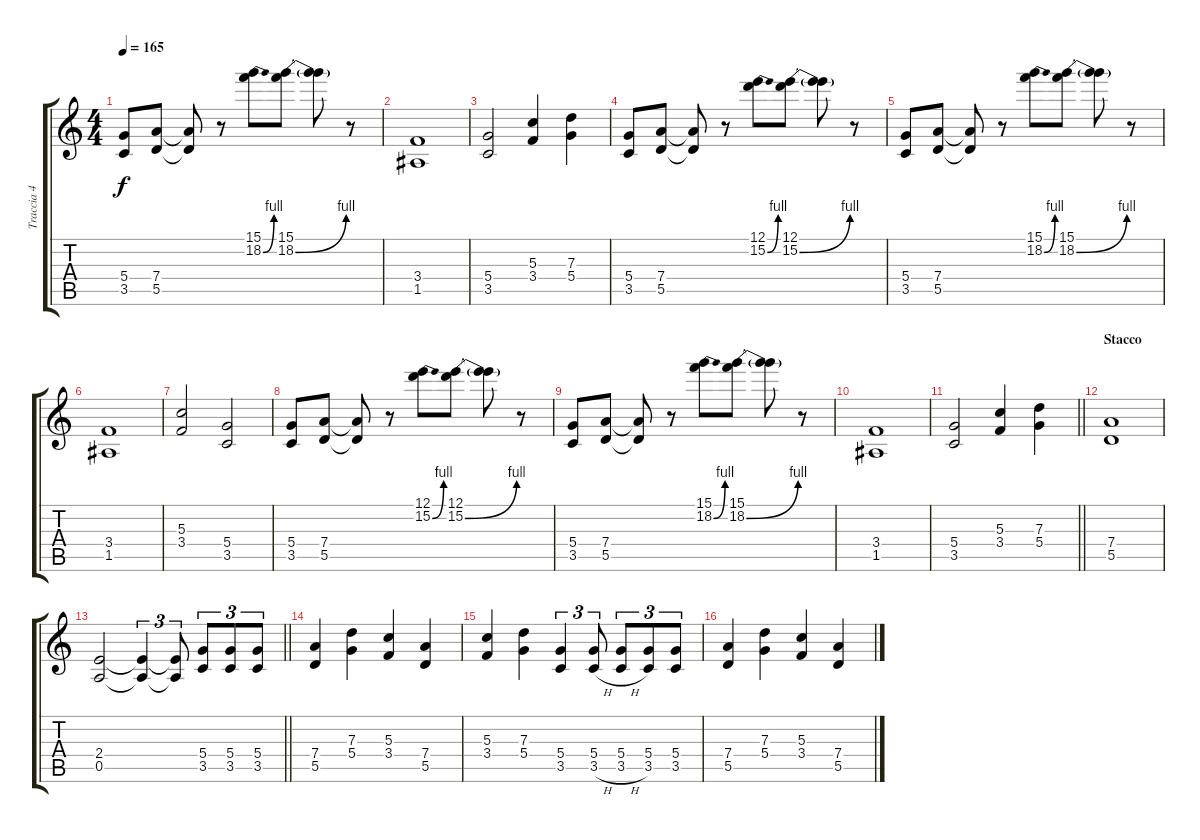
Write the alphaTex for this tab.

\track ("Traccia 4" "Traccia 4") {instrument distortionguitar}
\staff {score tabs}
\tuning (E4 B3 G3 D3 A2 E2) {hide}
\ts (4 4)
\tempo 165
\clef g2
\ks c
(5.4 3.5).8{dy f} (7.4 5.5).8 (7.4{t} 5.5{t}).8 r.8 (15.1 18.2{be (bend 0 0 60 4)}).8 (15.1 18.2{be (bend 0 0 60 4)}).8 (15.1{t} 18.2{t}).8 r.8 |
(3.4 1.5).1 |
(5.4 3.5).2 (5.3 3.4).4 (7.3 5.4).4 |
(5.4 3.5).8 (7.4 5.5).8 (7.4{t} 5.5{t}).8 r.8 (12.1 15.2{be (bend 0 0 60 4)}).8 (12.1 15.2{be (bend 0 0 60 4)}).8 (12.1{t} 15.2{t}).8 r.8 |
(5.4 3.5).8 (7.4 5.5).8 (7.4{t} 5.5{t}).8 r.8 (15.1 18.2{be (bend 0 0 60 4)}).8 (15.1 18.2{be (bend 0 0 60 4)}).8 (15.1{t} 18.2{t}).8 r.8 |
(3.4 1.5).1 |
(5.3 3.4).2 (5.4 3.5).2 |
(5.4 3.5).8 (7.4 5.5).8 (7.4{t} 5.5{t}).8 r.8 (12.1 15.2{be (bend 0 0 60 4)}).8 (12.1 15.2{be (bend 0 0 60 4)}).8 (12.1{t} 15.2{t}).8 r.8 |
(5.4 3.5).8 (7.4 5.5).8 (7.4{t} 5.5{t}).8 r.8 (15.1 18.2{be (bend 0 0 60 4)}).8 (15.1 18.2{be (bend 0 0 60 4)}).8 (15.1{t} 18.2{t}).8 r.8 |
(3.4 1.5).1 |
\barLineRight lightlight
(5.4 3.5).2 (5.3 3.4).4 (7.3 5.4).4 |
\section ("" "Stacco")
(7.4 5.5).1 |
\barLineRight lightlight
(2.4 0.5).2 (2.4{t} 0.5{t}).4{tu (3 2)} (2.4{t} 0.5{t}).8{tu (3 2)} (5.4 3.5).8{tu (3 2)} (5.4 3.5).8{tu (3 2)} (5.4 3.5).8{tu (3 2)} |
\section ("" "")
(7.4 5.5).4 (7.3 5.4).4 (5.3 3.4).4 (7.4 5.5).4 |
(5.3 3.4).4 (7.3 5.4).4 (5.4 3.5).4{tu (3 2)} (5.4 3.5{h}).8{tu (3 2)} (5.4 3.5{h}).8{tu (3 2)} (5.4 3.5).8{tu (3 2)} (5.4 3.5).8{tu (3 2)} |
(7.4 5.5).4 (7.3 5.4).4 (5.3 3.4).4 (7.4 5.5).4
